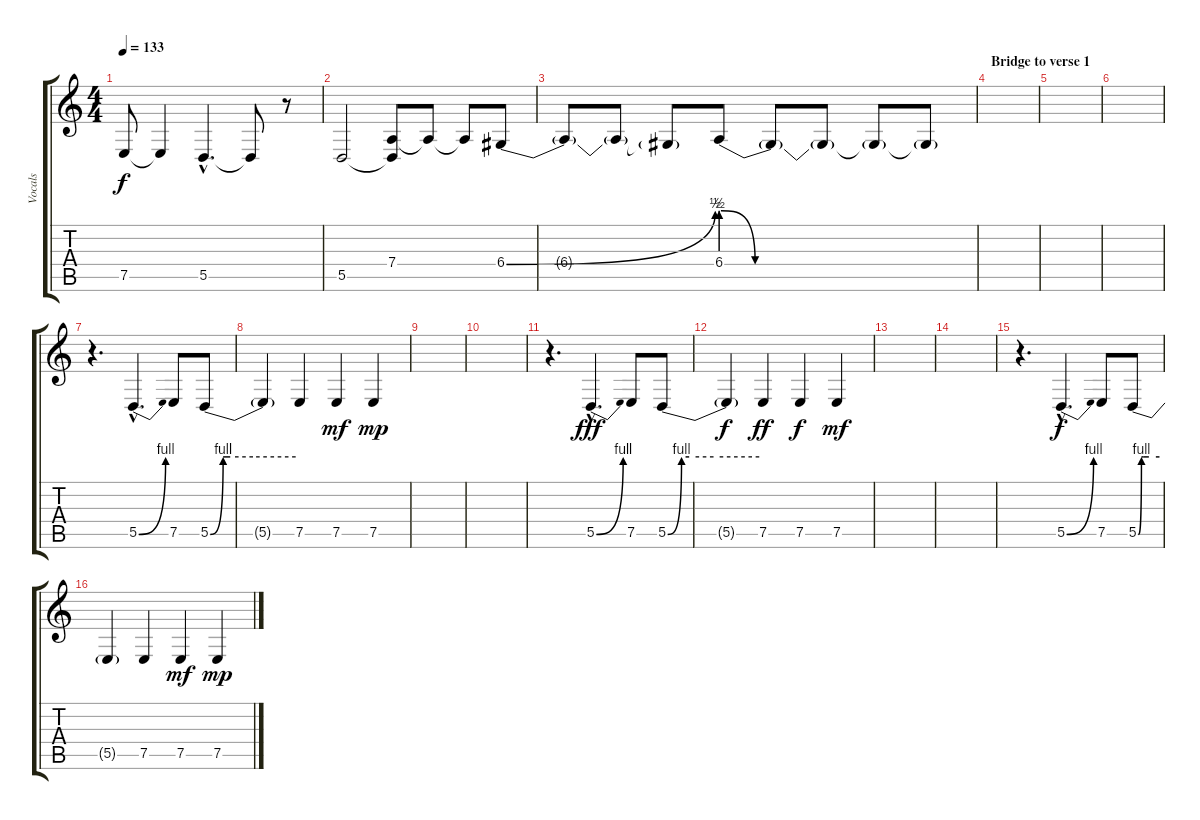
\track ("Vocals" "Vocals") {instrument lead2sawtooth}
\staff {score tabs}
\tuning (E4 B3 G3 D3 A2 E2) {hide}
\ts (4 4)
\tempo 133
\clef g2
\ks c
7.5{t}.8{dy f} 7.5{t}.4 5.5{hac}.4{d} 5.5{t}.8 r.8 |
5.5.2 (7.4 5.5{t}).8 7.4{t}.8 7.4{t}.8 6.4{be (bend 0 0 60 2)}.8 |
6.4{t}.8 6.4{t}.8 6.4{t}.8 6.4{be (custom 0 2 8 0 12 0 40 0 60 0)}.8 6.4{t}.8 6.4{t}.8 6.4{t}.8 6.4{t}.8 |
\section ("" "Bridge to verse 1")
|
|
|
r.4{d} 5.5{be (bend 0 0 60 4) hac}.4{d} 7.5.8 5.5{be (custom 0 0 9 4 14 4 30 4 60 4)}.8 |
5.5{t}.4 7.5.4 7.5.4{dy mf} 7.5.4{dy mp} |
|
|
r.4{d} 5.5{be (bend 0 0 60 4) hac}.4{d dy fff} 7.5.8 5.5{be (custom 0 0 9 4 14 4 30 4 60 4)}.8 |
5.5{t}.4{dy f} 7.5.4{dy ff} 7.5.4{dy f} 7.5.4{dy mf} |
|
|
r.4{d} 5.5{be (bend 0 0 60 4) hac}.4{d dy f} 7.5.8 5.5{be (custom 0 0 9 4 14 4 30 4 60 4)}.8 |
5.5{t}.4 7.5.4 7.5.4{dy mf} 7.5.4{dy mp}
